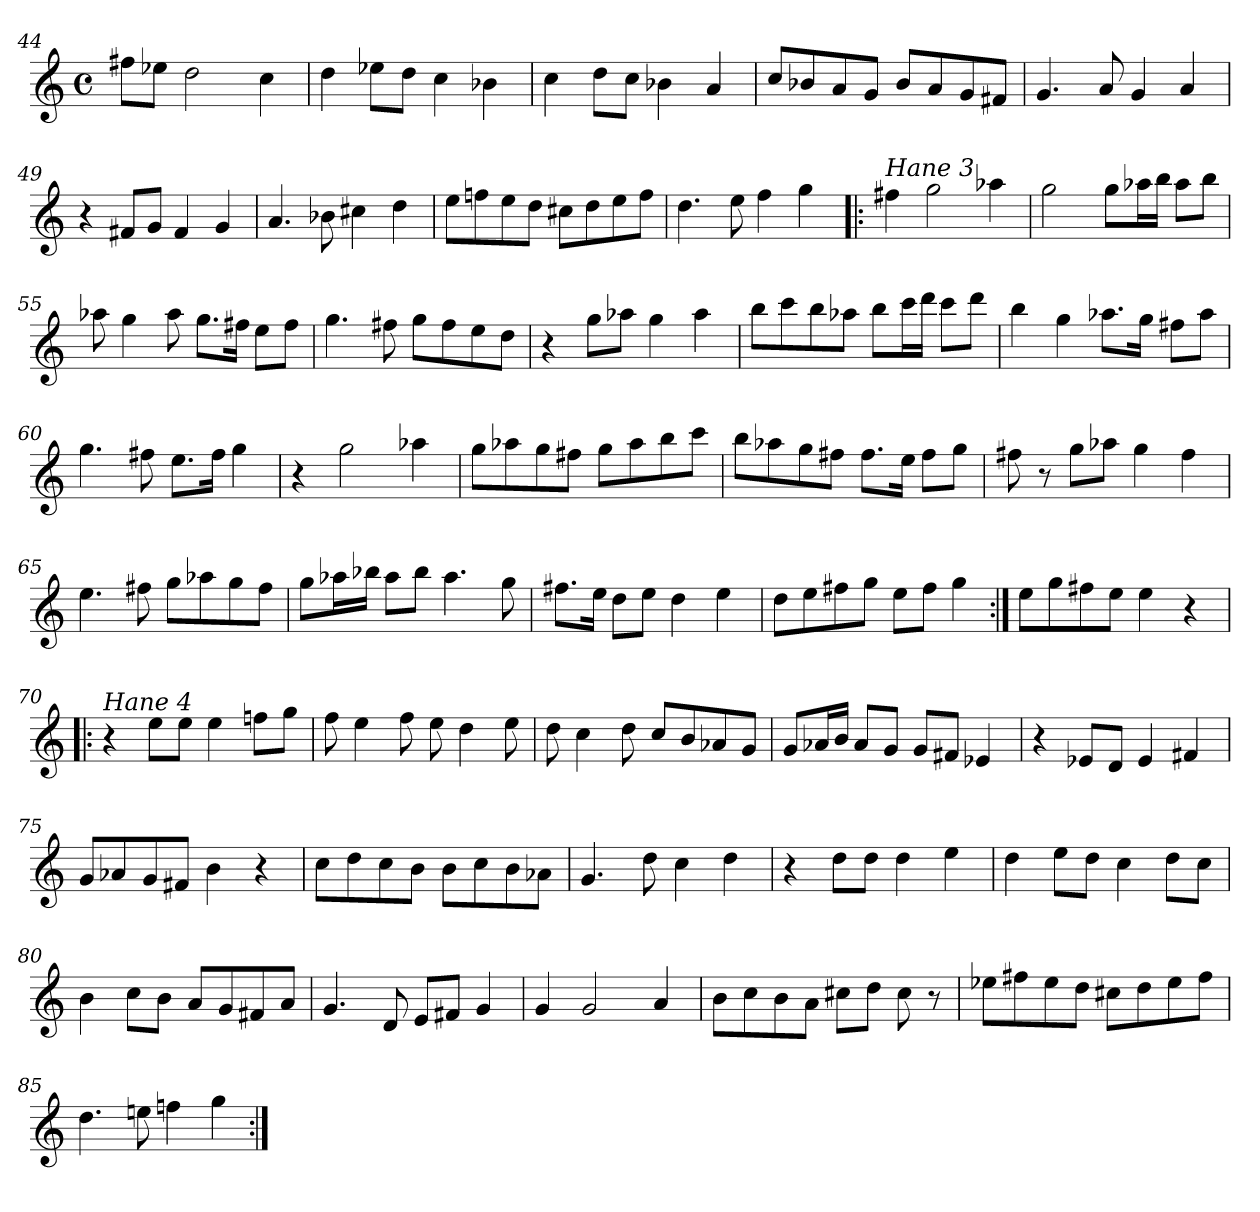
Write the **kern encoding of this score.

**kern
*part1
*staff1
!!LO:LB:g=z
*clefG2
*k[]
*M4/4
*met(c)
=44
8ff#X\L
8ee-X\J
2dd\
4cc\
=45
4dd\
8ee-X\L
8dd\J
4cc\
4b-X\
=46
4cc\
8dd\L
8cc\J
4b-X\
4a/
=47
8cc/L
8b-X/
8a/
8g/J
8b-/L
8a/
8g/
8f#X/J
=48
4.g/
8a/
4g/
4a/
!!LO:LB:g=z
=49
4r
8f#X/L
8g/J
4f#/
4g/
=50
4.a/
8b-X\
4cc#X\
4dd\
=51
8ee\L
8ffn\
8ee\
8dd\J
8cc#X\L
8dd\
8ee\
8ff\J
=52
4.dd\
8ee\
4ff\
4gg\
!!LO:LB:g=z
=53!|:
!LO:TX:a:i:t=Hane 3
4ff#X\
2gg\
4aa-X\
=54
2gg\
8gg\L
16aa-X\L
16bb\JJ
8aa-\L
8bb\J
=55
8aa-X\
4gg\
8aa-\
8.gg\L
16ff#X\Jk
8ee\L
8ff#\J
=56
4.gg\
8ff#X\
8gg\L
8ff#\
8ee\
8dd\J
=57
4r
8gg\L
8aa-X\J
4gg\
4aa-\
!!LO:LB:g=z
=58
8bb\L
8ccc\
8bb\
8aa-X\J
8bb\L
16ccc\L
16ddd\JJ
8ccc\L
8ddd\J
=59
4bb\
4gg\
8.aa-X\L
16gg\Jk
8ff#X\L
8aa-\J
=60
4.gg\
8ff#X\
8.ee\L
16ff#\Jk
4gg\
=61
4r
2gg\
4aa-X\
=62
8gg\L
8aa-X\
8gg\
8ff#X\J
8gg\L
8aa-\
8bb\
8ccc\J
!!LO:LB:g=z
=63
8bb\L
8aa-X\
8gg\
8ff#X\J
8.ff#\L
16ee\Jk
8ff#\L
8gg\J
=64
8ff#X\
8r
8gg\L
8aa-X\J
4gg\
4ff#\
!!LO:LB:g=z
=65
4.ee\
8ff#X\
8gg\L
8aa-X\
8gg\
8ff#\J
=66
8gg\L
16aa-X\L
16bb-X\JJ
8aa-\L
8bb-\J
4.aa-\
8gg\
=67
8.ff#X\L
16ee\Jk
8dd\L
8ee\J
4dd\
4ee\
!!LO:LB:g=z
=68
8dd\L
8ee\
8ff#X\
8gg\J
8ee\L
8ff#\J
4gg\
=69:|!
8ee\L
8gg\
8ff#X\
8ee\J
4ee\
4r
=70!|:
!LO:TX:a:i:t=Hane 4
4r
8ee\L
8ee\J
4ee\
8ffn\L
8gg\J
=71
8ff\
4ee\
8ff\
8ee\
4dd\
8ee\
=72
8dd\
4cc\
8dd\
8cc/L
8b/
8a-X/
8g/J
!!LO:LB:g=z
=73
8g/L
16a-X/L
16b/JJ
8a-/L
8g/J
8g/L
8f#X/J
4e-X/
=74
4r
8e-X/L
8d/J
4e-/
4f#X/
=75
8g/L
8a-X/
8g/
8f#X/J
4b\
4r
=76
8cc\L
8dd\
8cc\
8b\J
8b\L
8cc\
8b\
8a-X\J
!!LO:LB:g=z
=77
4.g/
8dd\
4cc\
4dd\
=78
4r
8dd\L
8dd\J
4dd\
4ee\
=79
4dd\
8ee\L
8dd\J
4cc\
8dd\L
8cc\J
=80
4b\
8cc\L
8b\J
8a/L
8g/
8f#X/
8a/J
=81
4.g/
8d/
8e/L
8f#X/J
4g/
!!LO:PB:g=z
=82
4g/
2g/
4a/
=83
8b\L
8cc\
8b\
8a\J
8cc#X\L
8dd\J
8cc#\
8r
=84
8ee-X\L
8ff#X\
8ee-\
8dd\J
8cc#X\L
8dd\
8ee-\
8ff#\J
=85
4.dd\
8een\
4ffn\
4gg\
=:|!
*-
